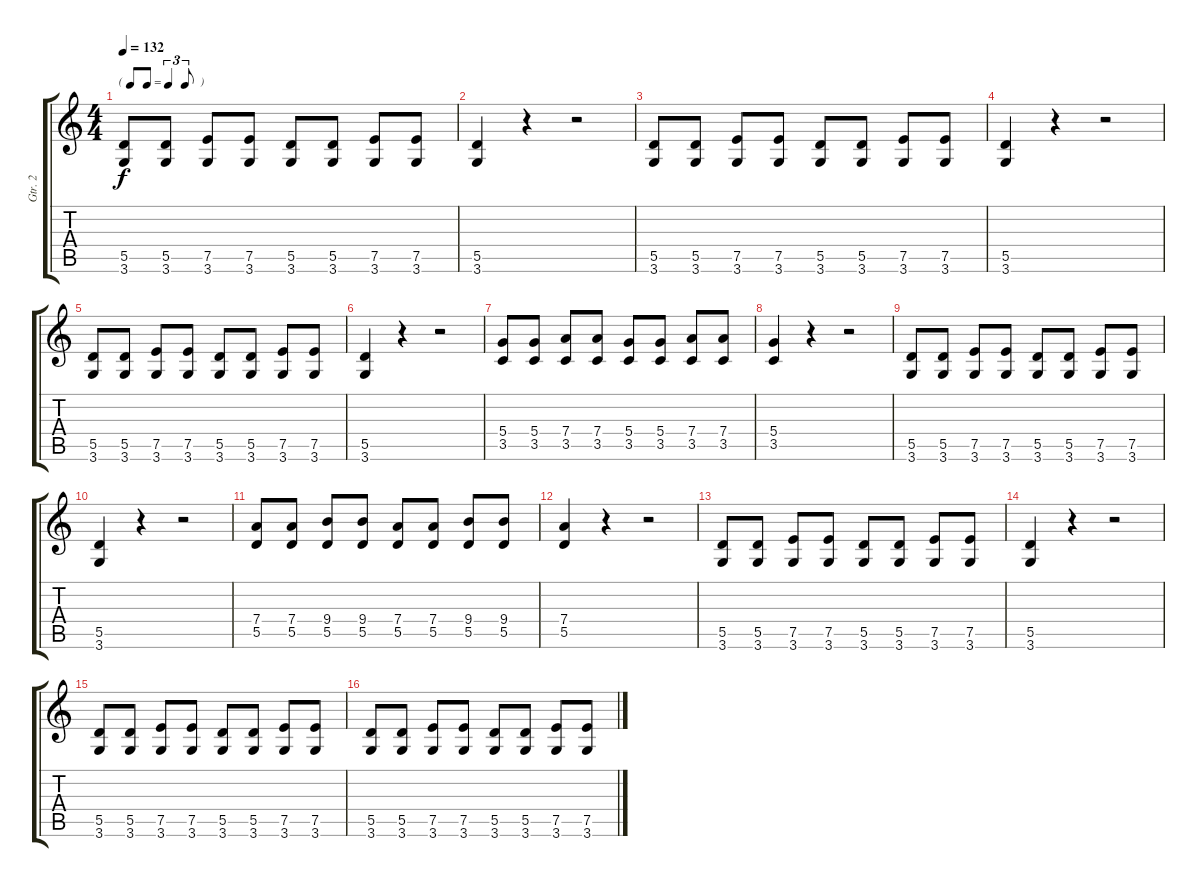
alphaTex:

\track ("Gtr. 2" "Gtr. 2") {instrument electricguitarclean}
\staff {score tabs}
\tuning (E4 B3 G3 D3 A2 E2) {hide}
\ts (4 4)
\tf triplet8th
\tempo 132
\clef g2
\ks c
(5.5 3.6).8{dy f} (5.5 3.6).8 (7.5 3.6).8 (7.5 3.6).8 (5.5 3.6).8 (5.5 3.6).8 (7.5 3.6).8 (7.5 3.6).8 |
(5.5 3.6).4 r.4 r.2 |
(5.5 3.6).8 (5.5 3.6).8 (7.5 3.6).8 (7.5 3.6).8 (5.5 3.6).8 (5.5 3.6).8 (7.5 3.6).8 (7.5 3.6).8 |
(5.5 3.6).4 r.4 r.2 |
(5.5 3.6).8 (5.5 3.6).8 (7.5 3.6).8 (7.5 3.6).8 (5.5 3.6).8 (5.5 3.6).8 (7.5 3.6).8 (7.5 3.6).8 |
(5.5 3.6).4 r.4 r.2 |
(5.4 3.5).8 (5.4 3.5).8 (7.4 3.5).8 (7.4 3.5).8 (5.4 3.5).8 (5.4 3.5).8 (7.4 3.5).8 (7.4 3.5).8 |
(5.4 3.5).4 r.4 r.2 |
(5.5 3.6).8 (5.5 3.6).8 (7.5 3.6).8 (7.5 3.6).8 (5.5 3.6).8 (5.5 3.6).8 (7.5 3.6).8 (7.5 3.6).8 |
(5.5 3.6).4 r.4 r.2 |
(7.4 5.5).8 (7.4 5.5).8 (9.4 5.5).8 (9.4 5.5).8 (7.4 5.5).8 (7.4 5.5).8 (9.4 5.5).8 (9.4 5.5).8 |
(7.4 5.5).4 r.4 r.2 |
(5.5 3.6).8 (5.5 3.6).8 (7.5 3.6).8 (7.5 3.6).8 (5.5 3.6).8 (5.5 3.6).8 (7.5 3.6).8 (7.5 3.6).8 |
(5.5 3.6).4 r.4 r.2 |
(5.5 3.6).8 (5.5 3.6).8 (7.5 3.6).8 (7.5 3.6).8 (5.5 3.6).8 (5.5 3.6).8 (7.5 3.6).8 (7.5 3.6).8 |
(5.5 3.6).8 (5.5 3.6).8 (7.5 3.6).8 (7.5 3.6).8 (5.5 3.6).8 (5.5 3.6).8 (7.5 3.6).8 (7.5 3.6).8
